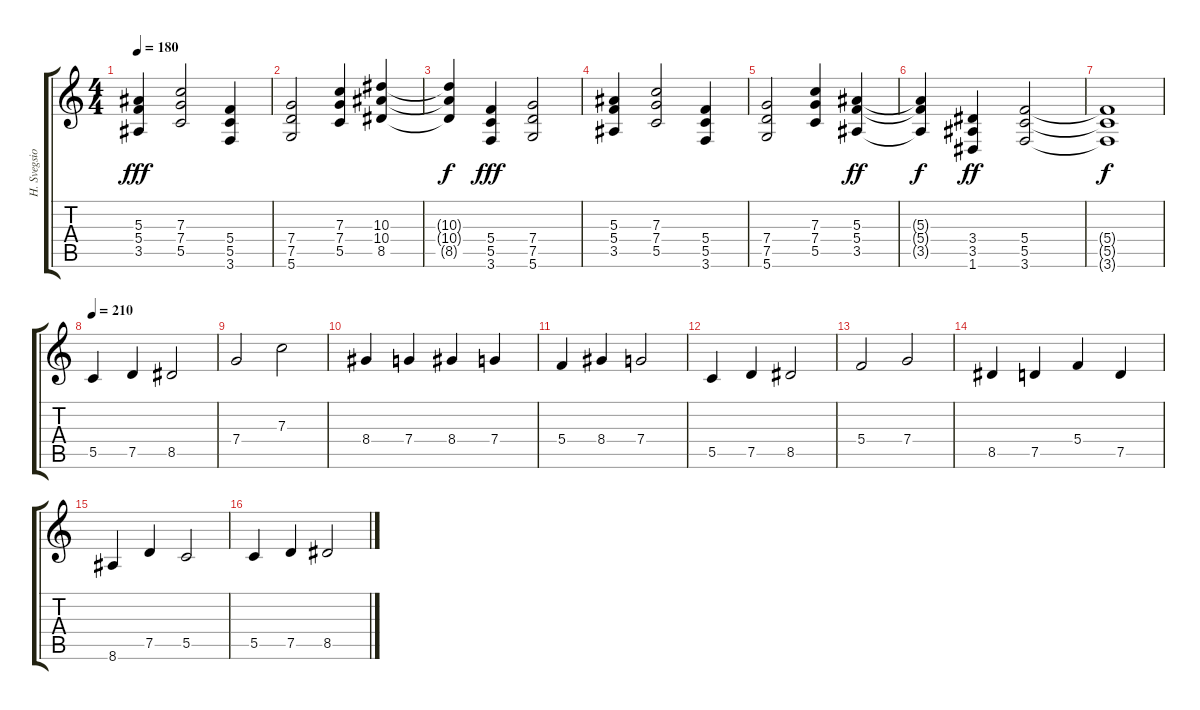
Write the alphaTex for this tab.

\track ("H. Svegsio" "H. Svegsio") {instrument distortionguitar}
\staff {score tabs}
\tuning (D4 A3 F3 C3 G2 D2) {hide}
\ts (4 4)
\tempo 180
\clef g2
\ks c
(5.3 5.4 3.5).4{dy fff} (7.3 7.4 5.5).2 (5.4 5.5 3.6).4 |
(7.4 7.5 5.6).2 (7.3 7.4 5.5).4 (10.3 10.4 8.5).4 |
(10.3{t} 10.4{t} 8.5{t}).4{dy f} (5.4 5.5 3.6).4{dy fff} (7.4 7.5 5.6).2 |
(5.3 5.4 3.5).4 (7.3 7.4 5.5).2 (5.4 5.5 3.6).4 |
(7.4 7.5 5.6).2 (7.3 7.4 5.5).4 (5.3 5.4 3.5).4{dy ff} |
(5.3{t} 5.4{t} 3.5{t}).4{dy f} (3.4 3.5 1.6).4{dy ff} (5.4 5.5 3.6).2 |
(5.4{t} 5.5{t} 3.6{t}).1{dy f} |
\tempo 210
5.5.4 7.5.4 8.5.2 |
7.4.2 7.3.2 |
8.4.4 7.4.4 8.4.4 7.4.4 |
5.4.4 8.4.4 7.4.2 |
5.5.4 7.5.4 8.5.2 |
5.4.2 7.4.2 |
8.5.4 7.5.4 5.4.4 7.5.4 |
8.6.4 7.5.4 5.5.2 |
5.5.4 7.5.4 8.5.2
